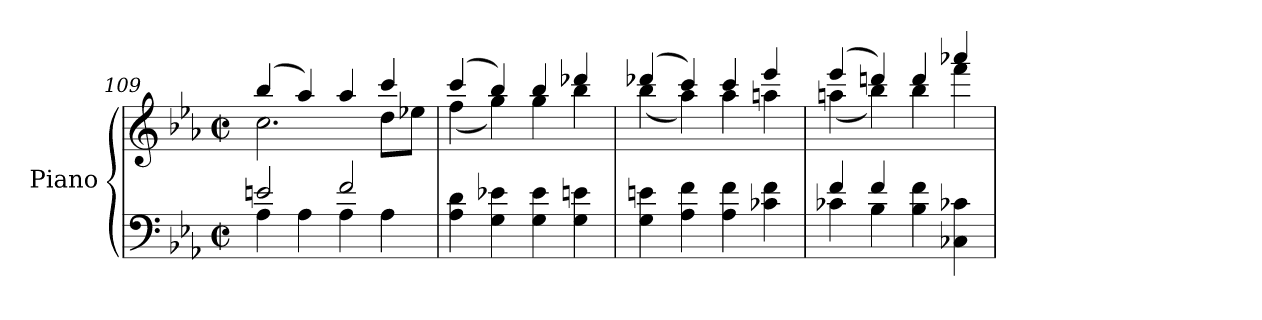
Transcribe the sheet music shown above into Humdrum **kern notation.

**kern	**kern
*part1	*part1
*staff2	*staff1
*I"Piano	*
*I'Pno.	*
!!LO:LB:g=z
*clefF4	*clefG2
*k[b-e-a-]	*k[b-e-a-]
*M2/2	*M2/2
*met(c|)	*met(c|)
=109	=109
*^	*^
2en/	4A-\	(>4bb-/	2.cc\
.	4A-\	4aa-/)	.
2f/	4A-\	4aa-/	.
.	4A-\	4ccc/	8dd\L
.	.	.	8ee-X\J
*v	*v	*	*
=110	=110	=110
4A-\ 4d\	(>4ccc/	(<4ff\
4G\ 4e-X\	4bb-/)	4gg\)
4G\ 4e-\	4bb-/	4gg\
4G\ 4en\	4ddd-X/	4bb-\
=111	=111	=111
4G\ 4en\	(>4ddd-X/	(<4bb-\
4A-\ 4f\	4ccc/)	4aa-\)
4A-\ 4f\	4ccc/	4aa-\
4c-X\ 4f\	4eee-/	4aan\
=112	=112	=112
*^	*	*
4f/	4c-X\	(>4eee-/	(<4aan\
4f/	4B-\	4dddn/)	4bb-\)
4B-\ 4f\	2ryy	4ddd/	4bb-\
4C-X\ 4c-X\	.	4aaa-X/	4fff\
*v	*v	*	*
*	*v	*v
=	=
*-	*-
